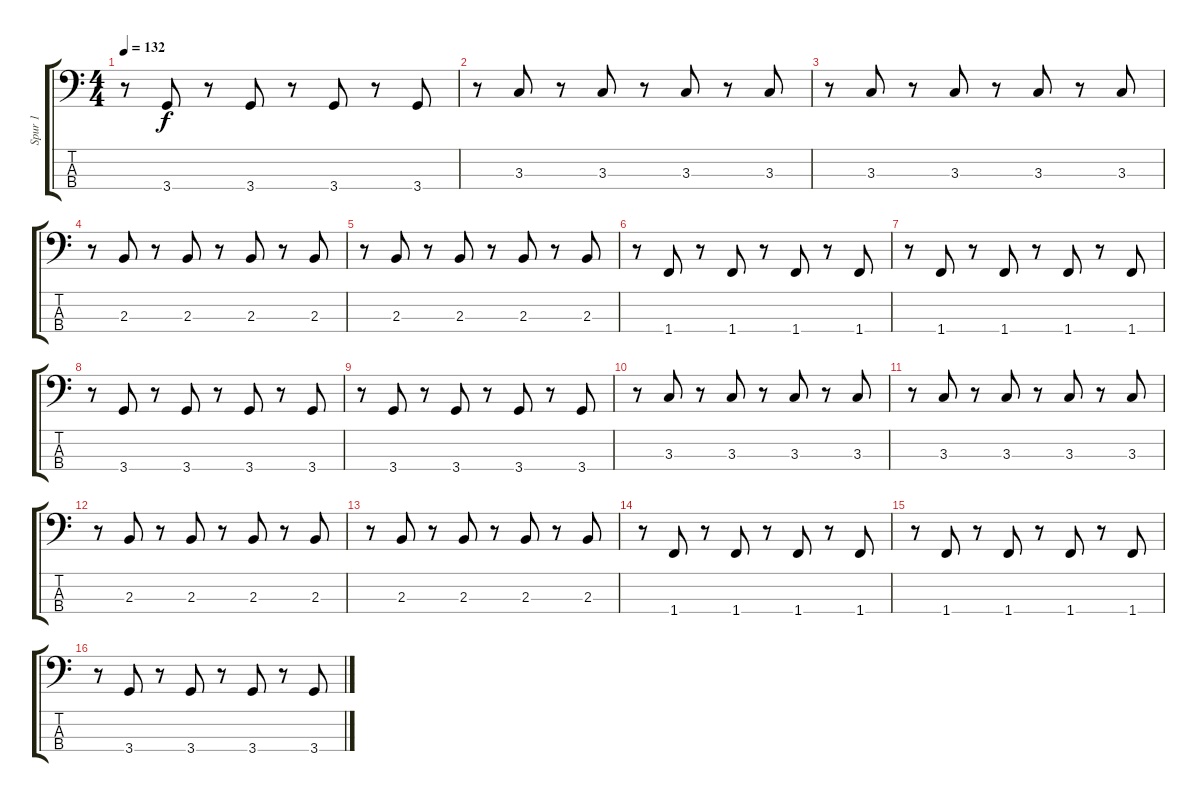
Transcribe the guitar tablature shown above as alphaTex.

\track ("Spur 1" "Spur 1") {instrument fretlessbass}
\staff {score tabs}
\tuning (G2 D2 A1 E1) {hide}
\ts (4 4)
\tempo 132
\clef f4
\ks c
r.8{dy f} 3.4.8 r.8 3.4.8 r.8 3.4.8 r.8 3.4.8 |
r.8 3.3.8 r.8 3.3.8 r.8 3.3.8 r.8 3.3.8 |
r.8 3.3.8 r.8 3.3.8 r.8 3.3.8 r.8 3.3.8 |
r.8 2.3.8 r.8 2.3.8 r.8 2.3.8 r.8 2.3.8 |
r.8 2.3.8 r.8 2.3.8 r.8 2.3.8 r.8 2.3.8 |
r.8 1.4.8 r.8 1.4.8 r.8 1.4.8 r.8 1.4.8 |
r.8 1.4.8 r.8 1.4.8 r.8 1.4.8 r.8 1.4.8 |
r.8 3.4.8 r.8 3.4.8 r.8 3.4.8 r.8 3.4.8 |
r.8 3.4.8 r.8 3.4.8 r.8 3.4.8 r.8 3.4.8 |
r.8 3.3.8 r.8 3.3.8 r.8 3.3.8 r.8 3.3.8 |
r.8 3.3.8 r.8 3.3.8 r.8 3.3.8 r.8 3.3.8 |
r.8 2.3.8 r.8 2.3.8 r.8 2.3.8 r.8 2.3.8 |
r.8 2.3.8 r.8 2.3.8 r.8 2.3.8 r.8 2.3.8 |
r.8 1.4.8 r.8 1.4.8 r.8 1.4.8 r.8 1.4.8 |
r.8 1.4.8 r.8 1.4.8 r.8 1.4.8 r.8 1.4.8 |
r.8 3.4.8 r.8 3.4.8 r.8 3.4.8 r.8 3.4.8
